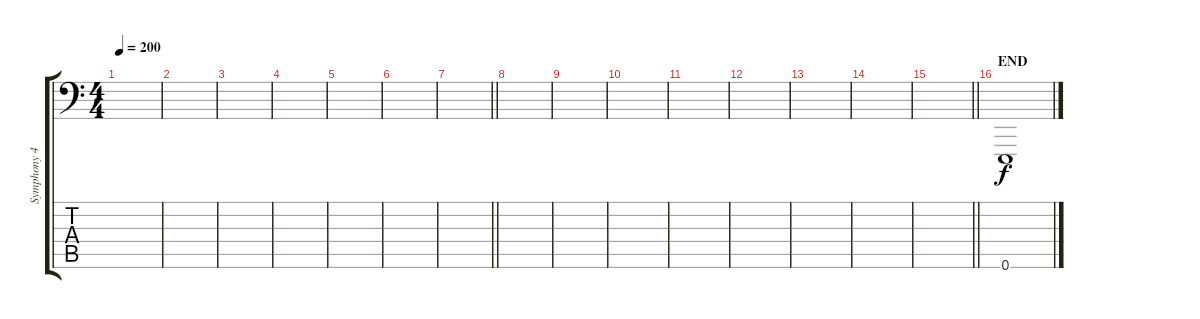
\track ("Symphony 4" "Symphony 4") {instrument stringensemble1}
\staff {score tabs}
\tuning (E3 B2 G2 D2 A1 E1) {hide}
\ts (4 4)
\tempo 200
\clef f4
\ks c
|
|
|
|
|
|
\barLineRight lightlight
|
|
|
|
|
|
|
|
\barLineRight lightlight
|
\section ("" "END")
0.6.1
